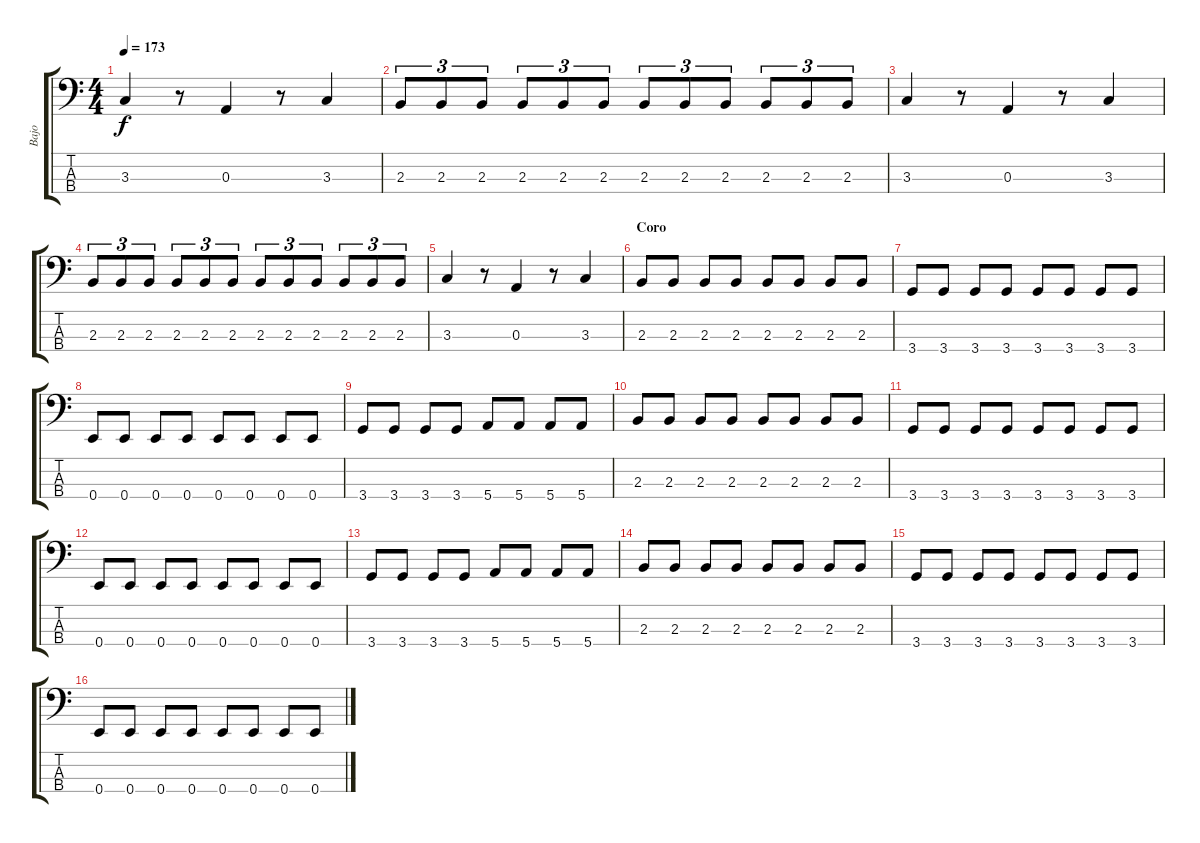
\track ("Bajo" "Bajo") {instrument electricbassfinger}
\staff {score tabs}
\tuning (G2 D2 A1 E1) {hide}
\ts (4 4)
\tempo 173
\clef f4
\ks c
3.3.4{dy f} r.8 0.3.4 r.8 3.3.4 |
2.3.8{tu (3 2)} 2.3.8{tu (3 2)} 2.3.8{tu (3 2)} 2.3.8{tu (3 2)} 2.3.8{tu (3 2)} 2.3.8{tu (3 2)} 2.3.8{tu (3 2)} 2.3.8{tu (3 2)} 2.3.8{tu (3 2)} 2.3.8{tu (3 2)} 2.3.8{tu (3 2)} 2.3.8{tu (3 2)} |
3.3.4 r.8 0.3.4 r.8 3.3.4 |
2.3.8{tu (3 2)} 2.3.8{tu (3 2)} 2.3.8{tu (3 2)} 2.3.8{tu (3 2)} 2.3.8{tu (3 2)} 2.3.8{tu (3 2)} 2.3.8{tu (3 2)} 2.3.8{tu (3 2)} 2.3.8{tu (3 2)} 2.3.8{tu (3 2)} 2.3.8{tu (3 2)} 2.3.8{tu (3 2)} |
3.3.4 r.8 0.3.4 r.8 3.3.4 |
\section ("" "Coro")
2.3.8 2.3.8 2.3.8 2.3.8 2.3.8 2.3.8 2.3.8 2.3.8 |
3.4.8 3.4.8 3.4.8 3.4.8 3.4.8 3.4.8 3.4.8 3.4.8 |
0.4.8 0.4.8 0.4.8 0.4.8 0.4.8 0.4.8 0.4.8 0.4.8 |
3.4.8 3.4.8 3.4.8 3.4.8 5.4.8 5.4.8 5.4.8 5.4.8 |
2.3.8 2.3.8 2.3.8 2.3.8 2.3.8 2.3.8 2.3.8 2.3.8 |
3.4.8 3.4.8 3.4.8 3.4.8 3.4.8 3.4.8 3.4.8 3.4.8 |
0.4.8 0.4.8 0.4.8 0.4.8 0.4.8 0.4.8 0.4.8 0.4.8 |
3.4.8 3.4.8 3.4.8 3.4.8 5.4.8 5.4.8 5.4.8 5.4.8 |
2.3.8 2.3.8 2.3.8 2.3.8 2.3.8 2.3.8 2.3.8 2.3.8 |
3.4.8 3.4.8 3.4.8 3.4.8 3.4.8 3.4.8 3.4.8 3.4.8 |
0.4.8 0.4.8 0.4.8 0.4.8 0.4.8 0.4.8 0.4.8 0.4.8
